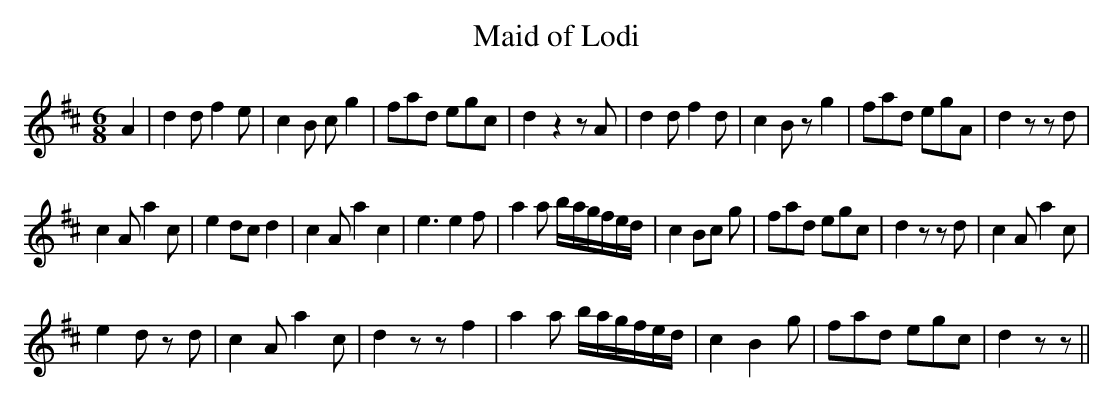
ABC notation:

X:1.2
T: Maid of Lodi
M:6/8
L:1/8
K:D
A2 | d2d f2e | c2B cg2 | fad egc | d2 z2 zA | d2d f2d | c2B zg2 | fad egA | d2zz d |
c2A a2c | e2 dc d2 | c2 A a2c2 | e3 e2f | a2a b/a/g/f/e/d/ | c2 Bc g |fad egc | d2z zd | c2A a2c |
e2d zd |c2A a2c | d2 zz f2 | a2 a b/a/g/f/e/d/ | c2B2 g | fad egc | d2 zz ||
